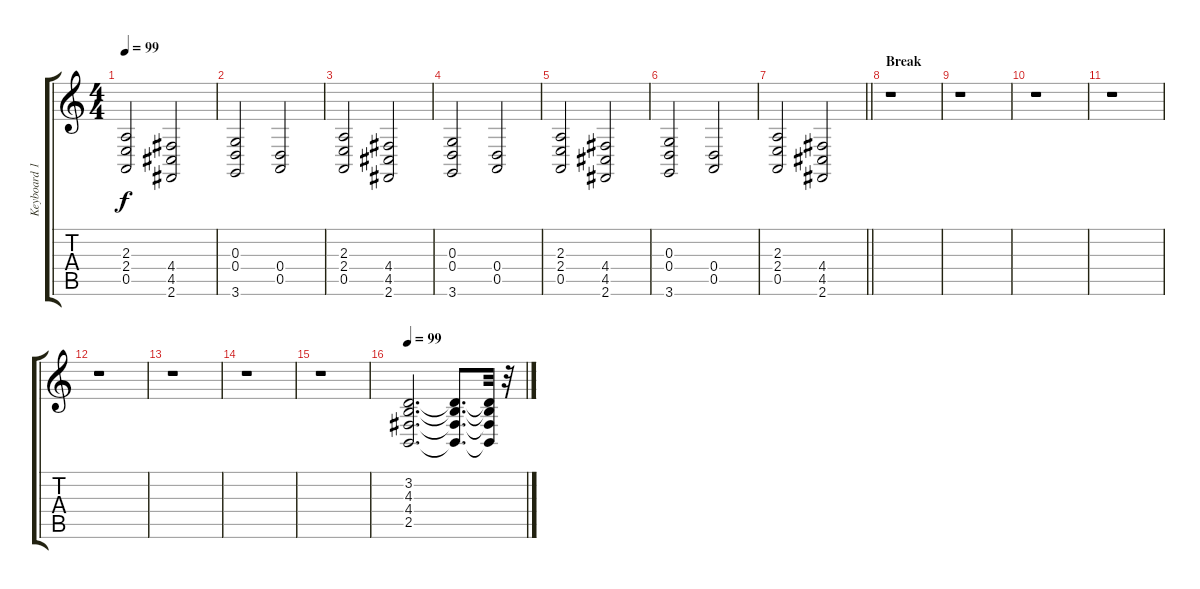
\track ("Keyboard 1" "Keyboard 1") {instrument lead2sawtooth}
\staff {score tabs}
\tuning (E4 B3 G3 D3 A2 E2) {hide}
\ts (4 4)
\tempo 99
\clef g2
\ks c
(2.3 2.4 0.5).2{dy f} (4.4 4.5 2.6).2 |
(0.3 0.4 3.6).2 (0.4 0.5).2 |
(2.3 2.4 0.5).2 (4.4 4.5 2.6).2 |
(0.3 0.4 3.6).2 (0.4 0.5).2 |
(2.3 2.4 0.5).2 (4.4 4.5 2.6).2 |
(0.3 0.4 3.6).2 (0.4 0.5).2 |
\barLineRight lightlight
(2.3 2.4 0.5).2 (4.4 4.5 2.6).2 |
\section ("" "Break")
r.1 |
r.1 |
r.1 |
r.1 |
r.1 |
r.1 |
r.1 |
r.1 |
\tempo 99
(3.2 4.3 4.4 2.5).2{d volume 9 instrument synthstrings2} (3.2{t} 4.3{t} 4.4{t} 2.5{t}).8{d} (3.2{t} 4.3{t} 4.4{t} 2.5{t}).32 r.32
